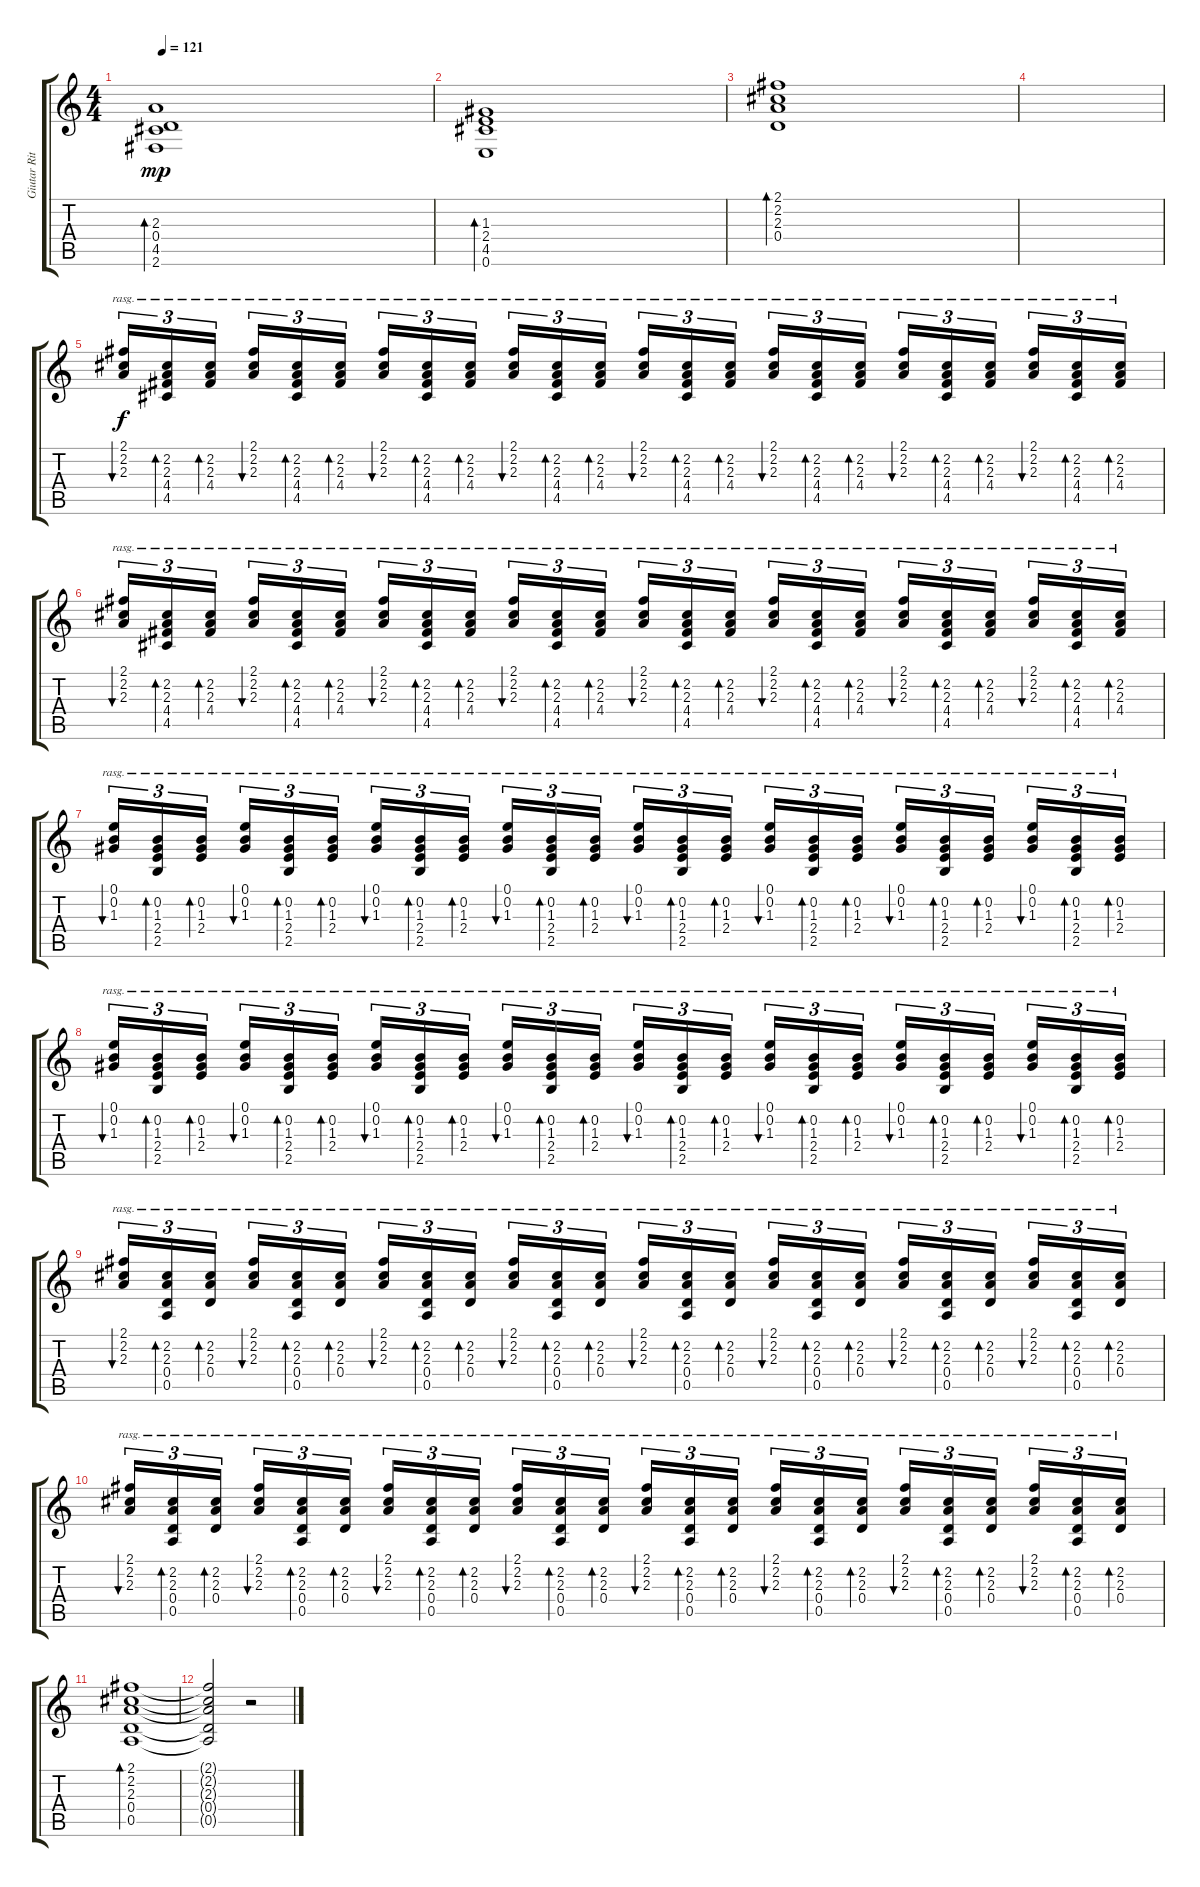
\track ("Giutar Ritm" "Giutar Rit") {instrument acousticguitarnylon}
\staff {score tabs}
\tuning (E4 B3 G3 D3 A2 E2) {hide}
\ts (4 4)
\tempo 121
\clef g2
\ks c
(2.3 0.4 4.5 2.6).1{bd 480 dy mp} |
(1.3 2.4 4.5 0.6).1{bd 480} |
(2.1 2.2 2.3 0.4).1{bd 480} |
|
(2.1 2.2 2.3).16{tu (3 2) bu 60 rasg ii dy f volume 6} (2.2 2.3 4.4 4.5).16{tu (3 2) bd 120 rasg ii} (2.2 2.3 4.4).16{tu (3 2) bd 120 rasg ii} (2.1 2.2 2.3).16{tu (3 2) bu 120 rasg ii} (2.2 2.3 4.4 4.5).16{tu (3 2) bd 120 rasg ii} (2.2 2.3 4.4).16{tu (3 2) bd 120 rasg ii} (2.1 2.2 2.3).16{tu (3 2) bu 120 rasg ii} (2.2 2.3 4.4 4.5).16{tu (3 2) bd 120 rasg ii} (2.2 2.3 4.4).16{tu (3 2) bd 120 rasg ii} (2.1 2.2 2.3).16{tu (3 2) bu 120 rasg ii} (2.2 2.3 4.4 4.5).16{tu (3 2) bd 120 rasg ii} (2.2 2.3 4.4).16{tu (3 2) bd 120 rasg ii} (2.1 2.2 2.3).16{tu (3 2) bu 120 rasg ii} (2.2 2.3 4.4 4.5).16{tu (3 2) bd 120 rasg ii} (2.2 2.3 4.4).16{tu (3 2) bd 120 rasg ii} (2.1 2.2 2.3).16{tu (3 2) bu 120 rasg ii} (2.2 2.3 4.4 4.5).16{tu (3 2) bd 120 rasg ii} (2.2 2.3 4.4).16{tu (3 2) bd 120 rasg ii} (2.1 2.2 2.3).16{tu (3 2) bu 120 rasg ii} (2.2 2.3 4.4 4.5).16{tu (3 2) bd 120 rasg ii} (2.2 2.3 4.4).16{tu (3 2) bd 120 rasg ii} (2.1 2.2 2.3).16{tu (3 2) bu 120 rasg ii} (2.2 2.3 4.4 4.5).16{tu (3 2) bd 120 rasg ii} (2.2 2.3 4.4).16{tu (3 2) bd 120 rasg ii} |
(2.1 2.2 2.3).16{tu (3 2) bu 60 rasg ii} (2.2 2.3 4.4 4.5).16{tu (3 2) bd 120 rasg ii} (2.2 2.3 4.4).16{tu (3 2) bd 120 rasg ii} (2.1 2.2 2.3).16{tu (3 2) bu 120 rasg ii} (2.2 2.3 4.4 4.5).16{tu (3 2) bd 120 rasg ii} (2.2 2.3 4.4).16{tu (3 2) bd 120 rasg ii} (2.1 2.2 2.3).16{tu (3 2) bu 120 rasg ii} (2.2 2.3 4.4 4.5).16{tu (3 2) bd 120 rasg ii} (2.2 2.3 4.4).16{tu (3 2) bd 120 rasg ii} (2.1 2.2 2.3).16{tu (3 2) bu 120 rasg ii} (2.2 2.3 4.4 4.5).16{tu (3 2) bd 120 rasg ii} (2.2 2.3 4.4).16{tu (3 2) bd 120 rasg ii} (2.1 2.2 2.3).16{tu (3 2) bu 120 rasg ii} (2.2 2.3 4.4 4.5).16{tu (3 2) bd 120 rasg ii} (2.2 2.3 4.4).16{tu (3 2) bd 120 rasg ii} (2.1 2.2 2.3).16{tu (3 2) bu 120 rasg ii} (2.2 2.3 4.4 4.5).16{tu (3 2) bd 120 rasg ii} (2.2 2.3 4.4).16{tu (3 2) bd 120 rasg ii} (2.1 2.2 2.3).16{tu (3 2) bu 120 rasg ii} (2.2 2.3 4.4 4.5).16{tu (3 2) bd 120 rasg ii} (2.2 2.3 4.4).16{tu (3 2) bd 120 rasg ii} (2.1 2.2 2.3).16{tu (3 2) bu 120 rasg ii} (2.2 2.3 4.4 4.5).16{tu (3 2) bd 120 rasg ii} (2.2 2.3 4.4).16{tu (3 2) bd 120 rasg ii} |
(0.1 0.2 1.3).16{tu (3 2) bu 60 rasg ii} (0.2 1.3 2.4 2.5).16{tu (3 2) bd 120 rasg ii} (0.2 1.3 2.4).16{tu (3 2) bd 120 rasg ii} (0.1 0.2 1.3).16{tu (3 2) bu 120 rasg ii} (0.2 1.3 2.4 2.5).16{tu (3 2) bd 120 rasg ii} (0.2 1.3 2.4).16{tu (3 2) bd 120 rasg ii} (0.1 0.2 1.3).16{tu (3 2) bu 120 rasg ii} (0.2 1.3 2.4 2.5).16{tu (3 2) bd 120 rasg ii} (0.2 1.3 2.4).16{tu (3 2) bd 120 rasg ii} (0.1 0.2 1.3).16{tu (3 2) bu 120 rasg ii} (0.2 1.3 2.4 2.5).16{tu (3 2) bd 120 rasg ii} (0.2 1.3 2.4).16{tu (3 2) bd 120 rasg ii} (0.1 0.2 1.3).16{tu (3 2) bu 120 rasg ii} (0.2 1.3 2.4 2.5).16{tu (3 2) bd 120 rasg ii} (0.2 1.3 2.4).16{tu (3 2) bd 120 rasg ii} (0.1 0.2 1.3).16{tu (3 2) bu 120 rasg ii} (0.2 1.3 2.4 2.5).16{tu (3 2) bd 120 rasg ii} (0.2 1.3 2.4).16{tu (3 2) bd 120 rasg ii} (0.1 0.2 1.3).16{tu (3 2) bu 120 rasg ii} (0.2 1.3 2.4 2.5).16{tu (3 2) bd 120 rasg ii} (0.2 1.3 2.4).16{tu (3 2) bd 120 rasg ii} (0.1 0.2 1.3).16{tu (3 2) bu 120 rasg ii} (0.2 1.3 2.4 2.5).16{tu (3 2) bd 120 rasg ii} (0.2 1.3 2.4).16{tu (3 2) bd 120 rasg ii} |
(0.1 0.2 1.3).16{tu (3 2) bu 60 rasg ii} (0.2 1.3 2.4 2.5).16{tu (3 2) bd 120 rasg ii} (0.2 1.3 2.4).16{tu (3 2) bd 120 rasg ii} (0.1 0.2 1.3).16{tu (3 2) bu 120 rasg ii} (0.2 1.3 2.4 2.5).16{tu (3 2) bd 120 rasg ii} (0.2 1.3 2.4).16{tu (3 2) bd 120 rasg ii} (0.1 0.2 1.3).16{tu (3 2) bu 120 rasg ii} (0.2 1.3 2.4 2.5).16{tu (3 2) bd 120 rasg ii} (0.2 1.3 2.4).16{tu (3 2) bd 120 rasg ii} (0.1 0.2 1.3).16{tu (3 2) bu 120 rasg ii} (0.2 1.3 2.4 2.5).16{tu (3 2) bd 120 rasg ii} (0.2 1.3 2.4).16{tu (3 2) bd 120 rasg ii} (0.1 0.2 1.3).16{tu (3 2) bu 120 rasg ii} (0.2 1.3 2.4 2.5).16{tu (3 2) bd 120 rasg ii} (0.2 1.3 2.4).16{tu (3 2) bd 120 rasg ii} (0.1 0.2 1.3).16{tu (3 2) bu 120 rasg ii} (0.2 1.3 2.4 2.5).16{tu (3 2) bd 120 rasg ii} (0.2 1.3 2.4).16{tu (3 2) bd 120 rasg ii} (0.1 0.2 1.3).16{tu (3 2) bu 120 rasg ii} (0.2 1.3 2.4 2.5).16{tu (3 2) bd 120 rasg ii} (0.2 1.3 2.4).16{tu (3 2) bd 120 rasg ii} (0.1 0.2 1.3).16{tu (3 2) bu 120 rasg ii} (0.2 1.3 2.4 2.5).16{tu (3 2) bd 120 rasg ii} (0.2 1.3 2.4).16{tu (3 2) bd 120 rasg ii} |
(2.1 2.2 2.3).16{tu (3 2) bu 60 rasg ii} (2.2 2.3 0.4 0.5).16{tu (3 2) bd 120 rasg ii} (2.2 2.3 0.4).16{tu (3 2) bd 120 rasg ii} (2.1 2.2 2.3).16{tu (3 2) bu 120 rasg ii} (2.2 2.3 0.4 0.5).16{tu (3 2) bd 120 rasg ii} (2.2 2.3 0.4).16{tu (3 2) bd 120 rasg ii} (2.1 2.2 2.3).16{tu (3 2) bu 120 rasg ii} (2.2 2.3 0.4 0.5).16{tu (3 2) bd 120 rasg ii} (2.2 2.3 0.4).16{tu (3 2) bd 120 rasg ii} (2.1 2.2 2.3).16{tu (3 2) bu 120 rasg ii} (2.2 2.3 0.4 0.5).16{tu (3 2) bd 120 rasg ii} (2.2 2.3 0.4).16{tu (3 2) bd 120 rasg ii} (2.1 2.2 2.3).16{tu (3 2) bu 120 rasg ii} (2.2 2.3 0.4 0.5).16{tu (3 2) bd 120 rasg ii} (2.2 2.3 0.4).16{tu (3 2) bd 120 rasg ii} (2.1 2.2 2.3).16{tu (3 2) bu 120 rasg ii} (2.2 2.3 0.4 0.5).16{tu (3 2) bd 120 rasg ii} (2.2 2.3 0.4).16{tu (3 2) bd 120 rasg ii} (2.1 2.2 2.3).16{tu (3 2) bu 120 rasg ii} (2.2 2.3 0.4 0.5).16{tu (3 2) bd 120 rasg ii} (2.2 2.3 0.4).16{tu (3 2) bd 120 rasg ii} (2.1 2.2 2.3).16{tu (3 2) bu 120 rasg ii} (2.2 2.3 0.4 0.5).16{tu (3 2) bd 120 rasg ii} (2.2 2.3 0.4).16{tu (3 2) bd 120 rasg ii} |
(2.1 2.2 2.3).16{tu (3 2) bu 60 rasg ii} (2.2 2.3 0.4 0.5).16{tu (3 2) bd 120 rasg ii} (2.2 2.3 0.4).16{tu (3 2) bd 120 rasg ii} (2.1 2.2 2.3).16{tu (3 2) bu 120 rasg ii} (2.2 2.3 0.4 0.5).16{tu (3 2) bd 120 rasg ii} (2.2 2.3 0.4).16{tu (3 2) bd 120 rasg ii} (2.1 2.2 2.3).16{tu (3 2) bu 120 rasg ii} (2.2 2.3 0.4 0.5).16{tu (3 2) bd 120 rasg ii} (2.2 2.3 0.4).16{tu (3 2) bd 120 rasg ii} (2.1 2.2 2.3).16{tu (3 2) bu 120 rasg ii} (2.2 2.3 0.4 0.5).16{tu (3 2) bd 120 rasg ii} (2.2 2.3 0.4).16{tu (3 2) bd 120 rasg ii} (2.1 2.2 2.3).16{tu (3 2) bu 120 rasg ii} (2.2 2.3 0.4 0.5).16{tu (3 2) bd 120 rasg ii} (2.2 2.3 0.4).16{tu (3 2) bd 120 rasg ii} (2.1 2.2 2.3).16{tu (3 2) bu 120 rasg ii} (2.2 2.3 0.4 0.5).16{tu (3 2) bd 120 rasg ii} (2.2 2.3 0.4).16{tu (3 2) bd 120 rasg ii} (2.1 2.2 2.3).16{tu (3 2) bu 120 rasg ii} (2.2 2.3 0.4 0.5).16{tu (3 2) bd 120 rasg ii} (2.2 2.3 0.4).16{tu (3 2) bd 120 rasg ii} (2.1 2.2 2.3).16{tu (3 2) bu 120 rasg ii} (2.2 2.3 0.4 0.5).16{tu (3 2) bd 120 rasg ii} (2.2 2.3 0.4).16{tu (3 2) bd 120 rasg ii} |
(2.1 2.2 2.3 0.4 0.5).1{bd 480} |
(2.1{t} 2.2{t} 2.3{t} 0.4{t} 0.5{t}).2 r.2
